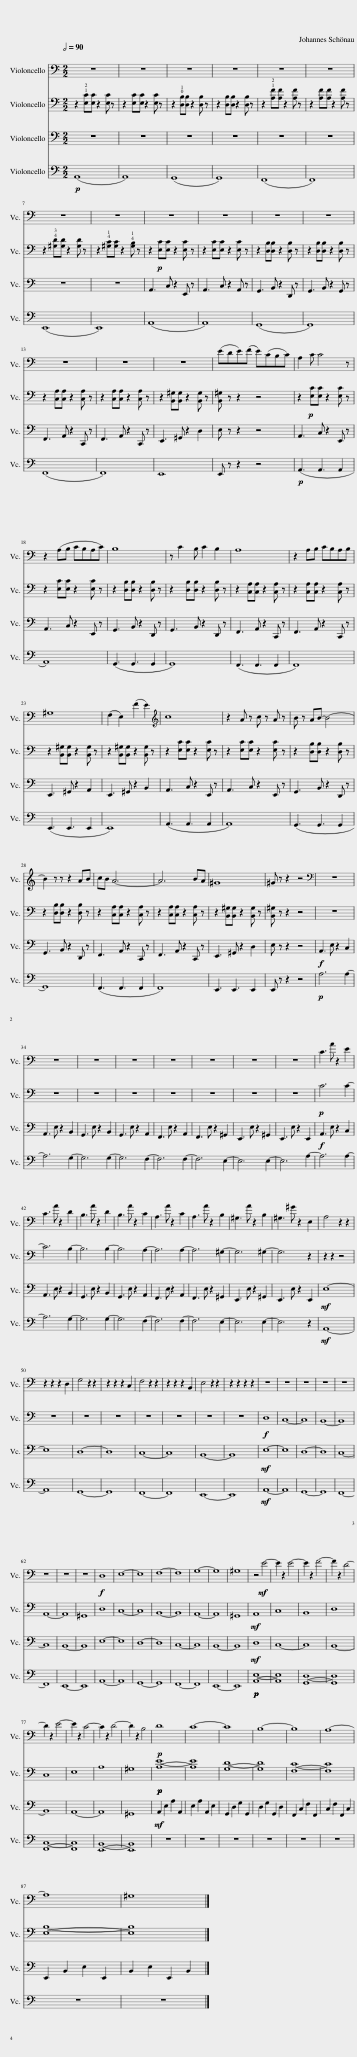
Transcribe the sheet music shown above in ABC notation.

X:1
%%score 1 ( 2 3 ) 4 ( 5 6 )
L:1/8
Q:1/2=90
M:2/2
I:linebreak $
K:C
V:1 bass
V:2 bass
V:3 bass
V:4 bass
V:5 bass
V:6 bass
V:1
 z8 | z8 | z8 | z8 | z8 | %5
 z8 |$ z8 | z8 | z8 | z8 | %10
 z8 | z8 |$ z8 | z8 | z8 | %15
 (EDE)(F E)(CB,C) | A,2 C C4 z |$ z2 (A,B, CB,A,C) | B,8 | z C2 B, C2 B,2 | %20
 A,8 | z2 A,B, CB,A,B, |$ ^G,8 | (F,2 E,2) (F2 E2) |[K:treble] c8 | %25
 z2 A z c z A z | B z AB- B4- |$ B2 z z z2 AB | cB A6- | A6 BA | %30
 ^G8 | ^G z z2 z4 |[K:bass] z8 |$ z8 | z8 | %35
 z8 | z8 | z8 | z8 | z8 | %40
 C3 A z2 E2 |$ C3 A z2 D2 | B,3 A z2 D2 | B,3 A z2 C2 | A,3 A z2 C2 | %45
 A,3 A z2 B,2 | ^G,3 A z2 B,2 | ^G,3 ^G z2 E,2 | A,4 z2 z2 |$ z2 z2 z2 D,2 | %50
 G,4 z2 z2 | z2 z2 z2 C,2 | F,4 z2 z2 | z2 z2 z2 B,,2 | E,4 z2 z2 | %55
 z2 z2 z2 z2 | z8 | z8 | z8 | z8 | %60
 z8 |$ z8 | z8 | z8 |!f! D,8 | %65
 E,8- | E,8 | F,8- | F,8 | G,8- | %70
 G,8 | ^G,8 | z4!mf! E4- | E2 z2 E4- | E2 z2 F4- | %75
 F2 z2 D4- |$ D2 z2 E4- | E2 z2 C4- | C2 z2 D4- | D2 z2 B,4 | %80
!p! D8 | C8- | C8 | B,8- | B,8 | %85
 A,8- |$ A,8 | ^G,8 |] %88
V:2
 z2 !1!!2![E,C][E,C] z2 [E,C] z | z2 [E,C][E,C] z2 [E,C] z | z2 !0!!1![D,B,][D,B,] z2 [D,B,] z | z2 [D,B,][D,B,] z2 [D,B,] z | z2 !1!!2![A,F][A,F] z2 [A,F] z | %5
 z2 [A,F][A,F] z2 [A,F] z |$ z2 !4!!3![^G,D][G,D] z2 [G,D] z | z2 !4!!1![^G,C][G,C] z2 !4!!1![G,B,] z | z2!p! [E,C][E,C] z2 [E,C] z | z2 [E,C][E,C] z2 [E,C] z | %10
 z2 [D,B,][D,B,] z2 [D,B,] z | z2 [D,B,][D,B,] z2 [D,B,] z |$ z2 [C,A,][C,A,] z2 [C,A,] z | z2 [C,A,][C,A,] z2 [C,A,] z | z2 [B,,^G,][B,,G,] z2 [B,,G,] z | %15
 [B,,^G,] z z2 z4 | z2!p! [E,C][E,C] z2 [E,C] z |$ z2 [E,C][E,C] z2 [E,C] z | z2 [D,B,][D,B,] z2 [D,B,] z | z2 [D,B,][D,B,] z2 [D,B,] z | %20
 z2 [C,A,][C,A,] z2 [C,A,] z | z2 [C,A,][C,A,] z2 [C,A,] z |$ z2 [B,,^G,][B,,G,] z2 [B,,G,] z | z2 [B,,^G,][B,,G,] z2 [B,,G,] z | z2 [E,C][E,C] z2 [E,C] z | %25
 z2 [E,C][E,C] z2 [E,C] z | z2 [D,B,][D,B,] z2 [D,B,] z |$ z2 [D,B,][D,B,] z2 [D,B,] z | z2 [C,A,][C,A,] z2 [C,A,] z | z2 [C,A,][C,A,] z2 [C,A,] z | %30
 z2 [B,,^G,][B,,G,] z2 [B,,G,] z | [B,,^G,] z z2 z4 | z8 |$ z8 | z8 | %35
 z8 | z8 | z8 | z8 | z8 | %40
!p! C6 C2- |$ C6 B,2- | B,6 B,2- | B,6 A,2- | A,6 A,2- | %45
 A,6 ^G,2- | G,6 ^G,2- | G,6 z2 | z2 z2 z4 |$ z8 | %50
 z8 | z8 | z8 | z8 | z8 | %55
 z8 |!f! D,8 | C,8- | C,8 | B,,8- | %60
 B,,8 |$ A,,8- | A,,8 | ^G,,8 | D,8 | %65
 C,8- | C,8 | B,,8- | B,,8 | A,,8- | %70
 A,,8 | ^G,,8 |!mf! A,,8 | C,8 | B,,8 | %75
 D,8 |$ C,8 | E,8 | A,8 | ^G,8 | %80
!p!!p! A,8- | A,8 | G,8- | G,8 | F,8- | %85
 F,8 |$ E,8- | E,8 |] %88
V:3
 x8 | x8 | x8 | x8 | x8 | %5
 x8 |$ x8 | x8 | x8 | x8 | %10
 x8 | x8 |$ x8 | x8 | x8 | %15
 x8 | x8 |$ x8 | x8 | x8 | %20
 x8 | x8 |$ x8 | x8 | x8 | %25
 x8 | x8 |$ x8 | x8 | x8 | %30
 x8 | x8 | x8 |$ x8 | x8 | %35
 x8 | x8 | x8 | x8 | x8 | %40
 x8 |$ x8 | x8 | x8 | x8 | %45
 x8 | x8 | x8 | x8 |$ x8 | %50
 x8 | x8 | x8 | x8 | x8 | %55
 x8 | x8 | x8 | x8 | x8 | %60
 x8 |$ x8 | x8 | x8 | x8 | %65
 x8 | x8 | x8 | x8 | x8 | %70
 x8 | x8 | x8 | x8 | x8 | %75
 x8 |$ x8 | x8 | x8 | x8 | %80
 E8- | E8 | D8- | D8 | C8- | %85
 C8 |$ B,8- | B,8 |] %88
V:4
 z8 | z8 | z8 | z8 | z8 | %5
 z8 |$ z8 | z8 | A,,3 C, z2 E,, z | A,,3 C, z2 A,, z | %10
 G,,3 B,, z2 D,, z | G,,3 B,, z2 G,, z |$ F,,3 A,, z2 C,, z | F,,3 A,, z2 C,, z | E,,3 ^G,, z2 D,2 | %15
 E, z z2 z4 | A,,3 C, z2 E,, z |$ A,,3 C, z2 E,, z | G,,3 B,, z2 D,, z | G,,3 B,, z2 D,, z | %20
 F,,3 A,, z2 C,, z | F,,3 A,, z2 C,, z |$ E,,3 ^G,, z2 A,,2 | E,,3 ^G,, z2 B,,2 | A,,3 C, z2 E,, z | %25
 A,,3 C, z2 E,, z | G,,3 B,, z2 D,, z |$ G,,3 B,, z2 D,, z | F,,3 A,, z2 C,, z | F,,3 A,, z2 C,, z | %30
 E,,3 ^G,, z2 D,2 | E, z z2 z4 |!f! A,,3 E, z2 C,2 |$ A,,3 E, z2 B,,2 | G,,3 E, z2 B,,2 | %35
 G,,3 E, z2 A,,2 | F,,3 E, z2 A,,2 | F,,3 E, z2 ^G,,2 | E,,3 E, z2 ^G,,2 | E,,3 E, z2 E,,2 | %40
!f! A,,3 E, z2 C,2 |$ A,,3 E, z2 B,,2 | G,,3 E, z2 B,,2 | G,,3 E, z2 A,,2 | F,,3 E, z2 A,,2 | %45
 F,,3 E, z2 ^G,,2 | E,,3 E, z2 ^G,,2 | E,,3 E, z2 E,,2 |!mf! E,8- |$ E,8 | %50
 D,8- | D,8 | C,8- | C,8 | B,,8- | %55
 B,,8 |!mf! E,8- | E,8 | D,8- | D,8 | %60
 C,8- |$ C,8 | B,,8- | B,,8 | E,8- | %65
 E,8 | D,8- | D,8 | C,8- | C,8 | %70
 B,,8- | B,,8 |!mf! D,8 | C,8- | C,8 | %75
 B,,8- |$ B,,8 | A,,8- | A,,8 | ^G,,8 | %80
!mf! A,,2 E,2 A,2 A,,2 | E,2 A,2 A,,2 E,2 | G,,2 D,2 G,2 G,,2 | D,2 G,2 G,,2 D,2 | F,,2 C,2 F,2 F,,2 | %85
 C,2 F,2 F,,2 C,2 |$ E,,2 B,,2 E,2 E,,2 | B,,2 E,2 E,,2 B,,2 |] %88
V:5
!p! (A,,8 | A,,8) | (G,,8 | G,,8) | (F,,8 | %5
 F,,8) |$ (E,,8 | E,,8) | (A,,8 | A,,8) | %10
 (G,,8 | G,,8) |$ (F,,8 | F,,8) | E,,8 | %15
 E,, z z2 z4 |!p! (A,,3 A,,3 A,,2 |$ A,,8) | (G,,3 G,,3 G,,2 | G,,8) | %20
 (F,,3 F,,3 F,,2 | F,,8) |$ (E,,3 E,,3 E,,2 | E,,8) | (A,,3 A,,3 A,,2 | %25
 A,,8) | (G,,3 G,,3 G,,2 |$ G,,8) | (F,,3 F,,3 F,,2 | F,,8) | %30
 E,,3 E,,3 E,,2 | E,, z z2 z4 |!p! A,6 A,2- |$ A,6 G,2- | G,6 G,2- | %35
 G,6 F,2- | F,6 F,2- | F,6 E,2- | E,6 E,2- | E,6 A,2- | %40
 A,6 A,2- |$ A,6 G,2- | G,6 G,2- | G,6 F,2- | F,6 F,2- | %45
 F,6 E,2- | E,6 E,2- | E,6 z2 |!mf! A,,8- |$ A,,8 | %50
 G,,8- | G,,8 | F,,8- | F,,8 | E,,8- | %55
 E,,8 |!mf! A,,8- | A,,8 | G,,8- | G,,8 | %60
 F,,8- |$ F,,8 | E,,8- | E,,8 | A,,8- | %65
 A,,8 | G,,8- | G,,8 | F,,8- | F,,8 | %70
 E,,8- | E,,8 |!p!!p! A,,8- | A,,8 | G,,8- | %75
 G,,8 |$ F,,8- | F,,8 | E,,8- | E,,8 | %80
 z8 | z8 | z8 | z8 | z8 | %85
 z8 |$ z8 | z8 |] %88
V:6
 x8 | x8 | x8 | x8 | x8 | %5
 x8 |$ x8 | x8 | x8 | x8 | %10
 x8 | x8 |$ x8 | x8 | x8 | %15
 x8 | x8 |$ x8 | x8 | x8 | %20
 x8 | x8 |$ x8 | x8 | x8 | %25
 x8 | x8 |$ x8 | x8 | x8 | %30
 x8 | x8 | x8 |$ x8 | x8 | %35
 x8 | x8 | x8 | x8 | x8 | %40
 x8 |$ x8 | x8 | x8 | x8 | %45
 x8 | x8 | x8 | x8 |$ x8 | %50
 x8 | x8 | x8 | x8 | x8 | %55
 x8 | x8 | x8 | x8 | x8 | %60
 x8 |$ x8 | x8 | x8 | x8 | %65
 x8 | x8 | x8 | x8 | x8 | %70
 x8 | x8 | E,8- | E,8 | D,8- | %75
 D,8 |$ C,8- | C,8 | B,,8- | B,,8 | %80
 x8 | x8 | x8 | x8 | x8 | %85
 x8 |$ x8 | x8 |] %88
